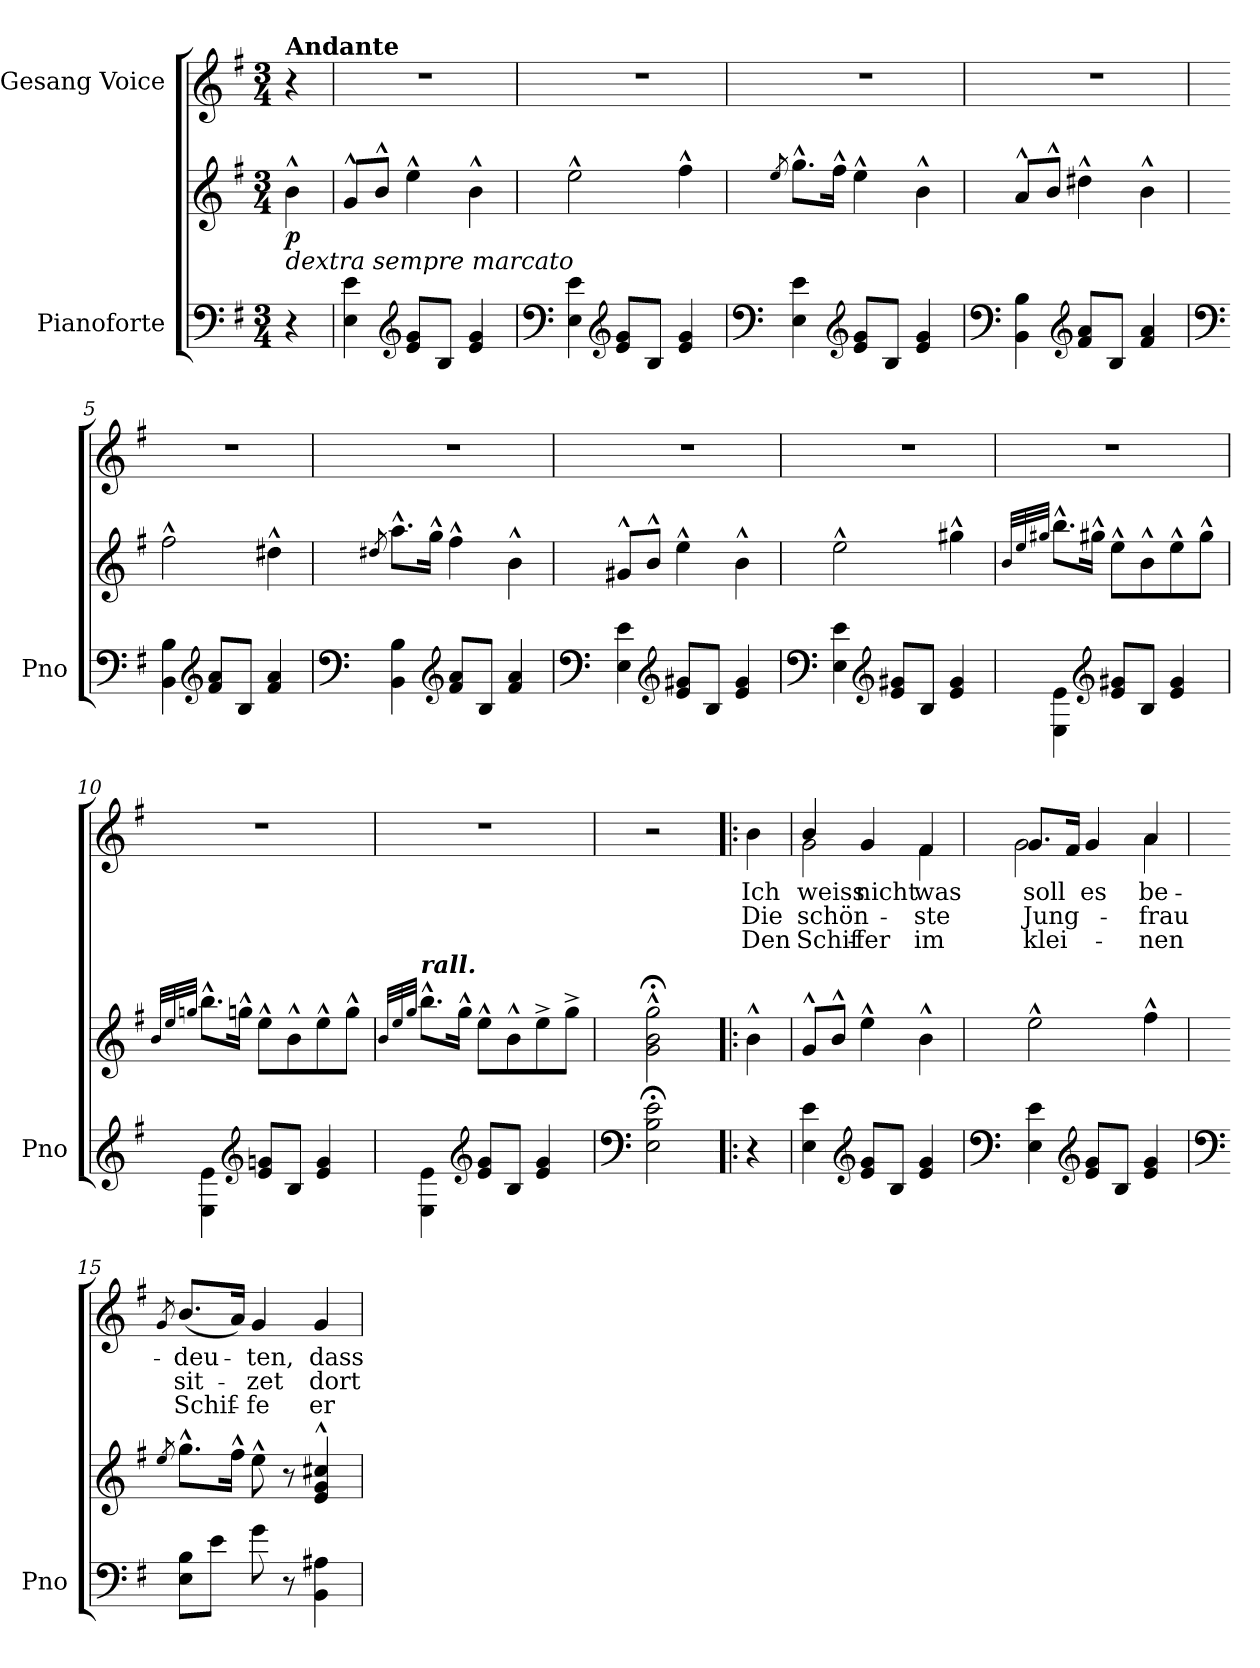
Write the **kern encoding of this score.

**kern	**kern	**dynam	**kern	**text	**text	**text
*part2	*part2	*part2	*part1	*part1	*part1	*part1
*staff3	*staff2	*staff2/3	*staff1	*staff1	*staff1	*staff1
*I"Pianoforte	*	*	*I"Gesang Voice	*	*	*
*I'Pno	*	*	*	*	*	*
*clefF4	*clefG2	*	*clefG2	*	*	*
*k[f#]	*k[f#]	*	*k[f#]	*	*	*
*M3/4	*M3/4	*	*M3/4	*	*	*
=	=	=	=	=	=	=
!	!	!	!LO:TX:a:B:t=Andante	!	!	!
!	!LO:TX:b:i:t=dextra sempre marcato	!	!	!	!	!
!	!	!LO:DY:b	!	!	!	!
4r	4b^^\	p	4r	.	.	.
=1	=1	=1	=1	=1	=1	=1
4E\ 4e\	8g^^/L	.	2.r	.	.	.
.	8b^^/J	.	.	.	.	.
*clefG2	*	*	*	*	*	*
8e/ 8g/L	4ee^^\	.	.	.	.	.
8B/J	.	.	.	.	.	.
4e/ 4g/	4b^^\	.	.	.	.	.
=2	=2	=2	=2	=2	=2	=2
*clefF4	*	*	*	*	*	*
4E\ 4e\	2ee^^\	.	2.r	.	.	.
*clefG2	*	*	*	*	*	*
8e/ 8g/L	.	.	.	.	.	.
8B/J	.	.	.	.	.	.
4e/ 4g/	4ff#^^\	.	.	.	.	.
=3	=3	=3	=3	=3	=3	=3
*clefF4	*	*	*	*	*	*
.	8qee/	.	.	.	.	.
4E\ 4e\	8.gg^^\L	.	2.r	.	.	.
.	16ff#^^\Jk	.	.	.	.	.
*clefG2	*	*	*	*	*	*
8e/ 8g/L	4ee^^\	.	.	.	.	.
8B/J	.	.	.	.	.	.
4e/ 4g/	4b^^\	.	.	.	.	.
=4	=4	=4	=4	=4	=4	=4
*clefF4	*	*	*	*	*	*
4BB\ 4B\	8a^^/L	.	2.r	.	.	.
.	8b^^/J	.	.	.	.	.
*clefG2	*	*	*	*	*	*
8f#/ 8a/L	4dd#X^^\	.	.	.	.	.
8B/J	.	.	.	.	.	.
4f#/ 4a/	4b^^\	.	.	.	.	.
=5	=5	=5	=5	=5	=5	=5
*clefF4	*	*	*	*	*	*
4BB\ 4B\	2ff#^^\	.	2.r	.	.	.
*clefG2	*	*	*	*	*	*
8f#/ 8a/L	.	.	.	.	.	.
8B/J	.	.	.	.	.	.
4f#/ 4a/	4dd#X^^\	.	.	.	.	.
!!LO:LB:g=z
=6	=6	=6	=6	=6	=6	=6
*clefF4	*	*	*	*	*	*
.	8qdd#X/	.	.	.	.	.
4BB\ 4B\	8.aa^^\L	.	2.r	.	.	.
.	16gg^^\Jk	.	.	.	.	.
*clefG2	*	*	*	*	*	*
8f#/ 8a/L	4ff#^^\	.	.	.	.	.
8B/J	.	.	.	.	.	.
4f#/ 4a/	4b^^\	.	.	.	.	.
!!LO:LB:g=z
=7	=7	=7	=7	=7	=7	=7
*clefF4	*	*	*	*	*	*
4E\ 4e\	8g#X^^/L	.	2.r	.	.	.
.	8b^^/J	.	.	.	.	.
*clefG2	*	*	*	*	*	*
8e/ 8g#X/L	4ee^^\	.	.	.	.	.
8B/J	.	.	.	.	.	.
4e/ 4g#/	4b^^\	.	.	.	.	.
=8	=8	=8	=8	=8	=8	=8
*clefF4	*	*	*	*	*	*
4E\ 4e\	2ee^^\	.	2.r	.	.	.
*clefG2	*	*	*	*	*	*
8e/ 8g#X/L	.	.	.	.	.	.
8B/J	.	.	.	.	.	.
4e/ 4g#/	4gg#X^^\	.	.	.	.	.
=9	=9	=9	=9	=9	=9	=9
.	32qb/LLL	.	.	.	.	.
.	32qee/	.	.	.	.	.
.	32qgg#X/JJJ	.	.	.	.	.
4E\ 4e\	8.bb^^\L	.	2.r	.	.	.
.	16gg#X^^\Jk	.	.	.	.	.
*clefG2	*	*	*	*	*	*
8e/ 8g#X/L	8ee^^\L	.	.	.	.	.
8B/J	8b^^\	.	.	.	.	.
4e/ 4g#/	8ee^^\	.	.	.	.	.
.	8gg#^^\J	.	.	.	.	.
=10	=10	=10	=10	=10	=10	=10
.	32qb/LLL	.	.	.	.	.
.	32qee/	.	.	.	.	.
.	32qggn/JJJ	.	.	.	.	.
4E\ 4e\	8.bb^^\L	.	2.r	.	.	.
.	16ggn^^\Jk	.	.	.	.	.
*clefG2	*	*	*	*	*	*
8e/ 8gn/L	8ee^^\L	.	.	.	.	.
8B/J	8b^^\	.	.	.	.	.
4e/ 4g/	8ee^^\	.	.	.	.	.
.	8gg^^\J	.	.	.	.	.
=11	=11	=11	=11	=11	=11	=11
.	32qb/LLL	.	.	.	.	.
.	32qee/	.	.	.	.	.
.	32qgg/JJJ	.	.	.	.	.
!	!LO:TX:a:Bi:t=rall.	!	!	!	!	!
4E\ 4e\	8.bb^^\L	.	2.r	.	.	.
.	16gg^^\Jk	.	.	.	.	.
*clefG2	*	*	*	*	*	*
8e/ 8g/L	8ee^^\L	.	.	.	.	.
8B/J	8b^^\	.	.	.	.	.
4e/ 4g/	8ee^\	.	.	.	.	.
.	8gg^\J	.	.	.	.	.
!!LO:LB:g=z
=12	=12	=12	=12	=12	=12	=12
*clefF4	*	*	*	*	*	*
2E\; 2B\; 2e\;	2g\;<^^ 2b\;<^^ 2gg\;<^^	.	2r	.	.	.
!!LO:LB:g=z
=12X1!|:	=12X1!|:	=12X1!|:	=12X1!|:	=12X1!|:	=12X1!|:	=12X1!|:
!	!	!	!	!LO:LY:b	!LO:LY:b	!LO:LY:b
4r	4b^^\	.	4b\	Ich	Die	Den
=13	=13	=13	=13	=13	=13	=13
!	!	!	!	!LO:LY:b	!LO:LY:b	!LO:LY:b
*	*	*	*^	*	*	*
4E\ 4e\	8g^^/L	.	4b/	2g\	weiss	schön-	Schif-
.	8b^^/J	.	.	.	.	.	.
*clefG2	*	*	*	*	*	*	*
!	!	!	!	!	!LO:LY:b	!	!LO:LY:b
8e/ 8g/L	4ee^^\	.	4g/	.	nicht	.	-fer
8B/J	.	.	.	.	.	.	.
!	!	!	!	!	!LO:LY:b	!LO:LY:b	!LO:LY:b
4e/ 4g/	4b^^\	.	4f#/	4f#\	was	-ste	im
=14	=14	=14	=14	=14	=14	=14	=14
*clefF4	*	*	*	*	*	*	*
!	!	!	!	!	!LO:LY:b	!LO:LY:b	!LO:LY:b
4E\ 4e\	2ee^^\	.	8.g/L	2g\	soll	Jung-	klei-
.	.	.	16f#/Jk	.	.	.	.
*clefG2	*	*	*	*	*	*	*
!	!	!	!	!	!LO:LY:b	!	!
8e/ 8g/L	.	.	4g/	.	es	.	.
8B/J	.	.	.	.	.	.	.
!	!	!	!	!	!LO:LY:b	!LO:LY:b	!LO:LY:b
4e/ 4g/	4ff#^^\	.	4a/	4a\	be-	-frau	-nen
*	*	*	*v	*v	*	*	*
=15	=15	=15	=15	=15	=15	=15
*clefF4	*	*	*	*	*	*
.	8qee/	.	8qg/	.	.	.
!	!	!	!	!LO:LY:b	!LO:LY:b	!LO:LY:b
8E\ 8B\L	8.gg^^\L	.	(8.b/L	-deu-	sit-	Schif-
8e\J	.	.	.	.	.	.
.	16ff#^^\Jk	.	16a/Jk)	.	.	.
!	!	!	!	!LO:LY:b	!LO:LY:b	!LO:LY:b
8g\	8ee^^\	.	4g/	-ten,	-zet	-fe
8r	8r	.	.	.	.	.
!	!	!	!	!LO:LY:b	!LO:LY:b	!LO:LY:b
4BB\ 4A#X\	4e/^^ 4g/^^ 4cc#X/^^	.	4g/	dass	dort	er-
=	=	=	=	=	=	=
*-	*-	*-	*-	*-	*-	*-
